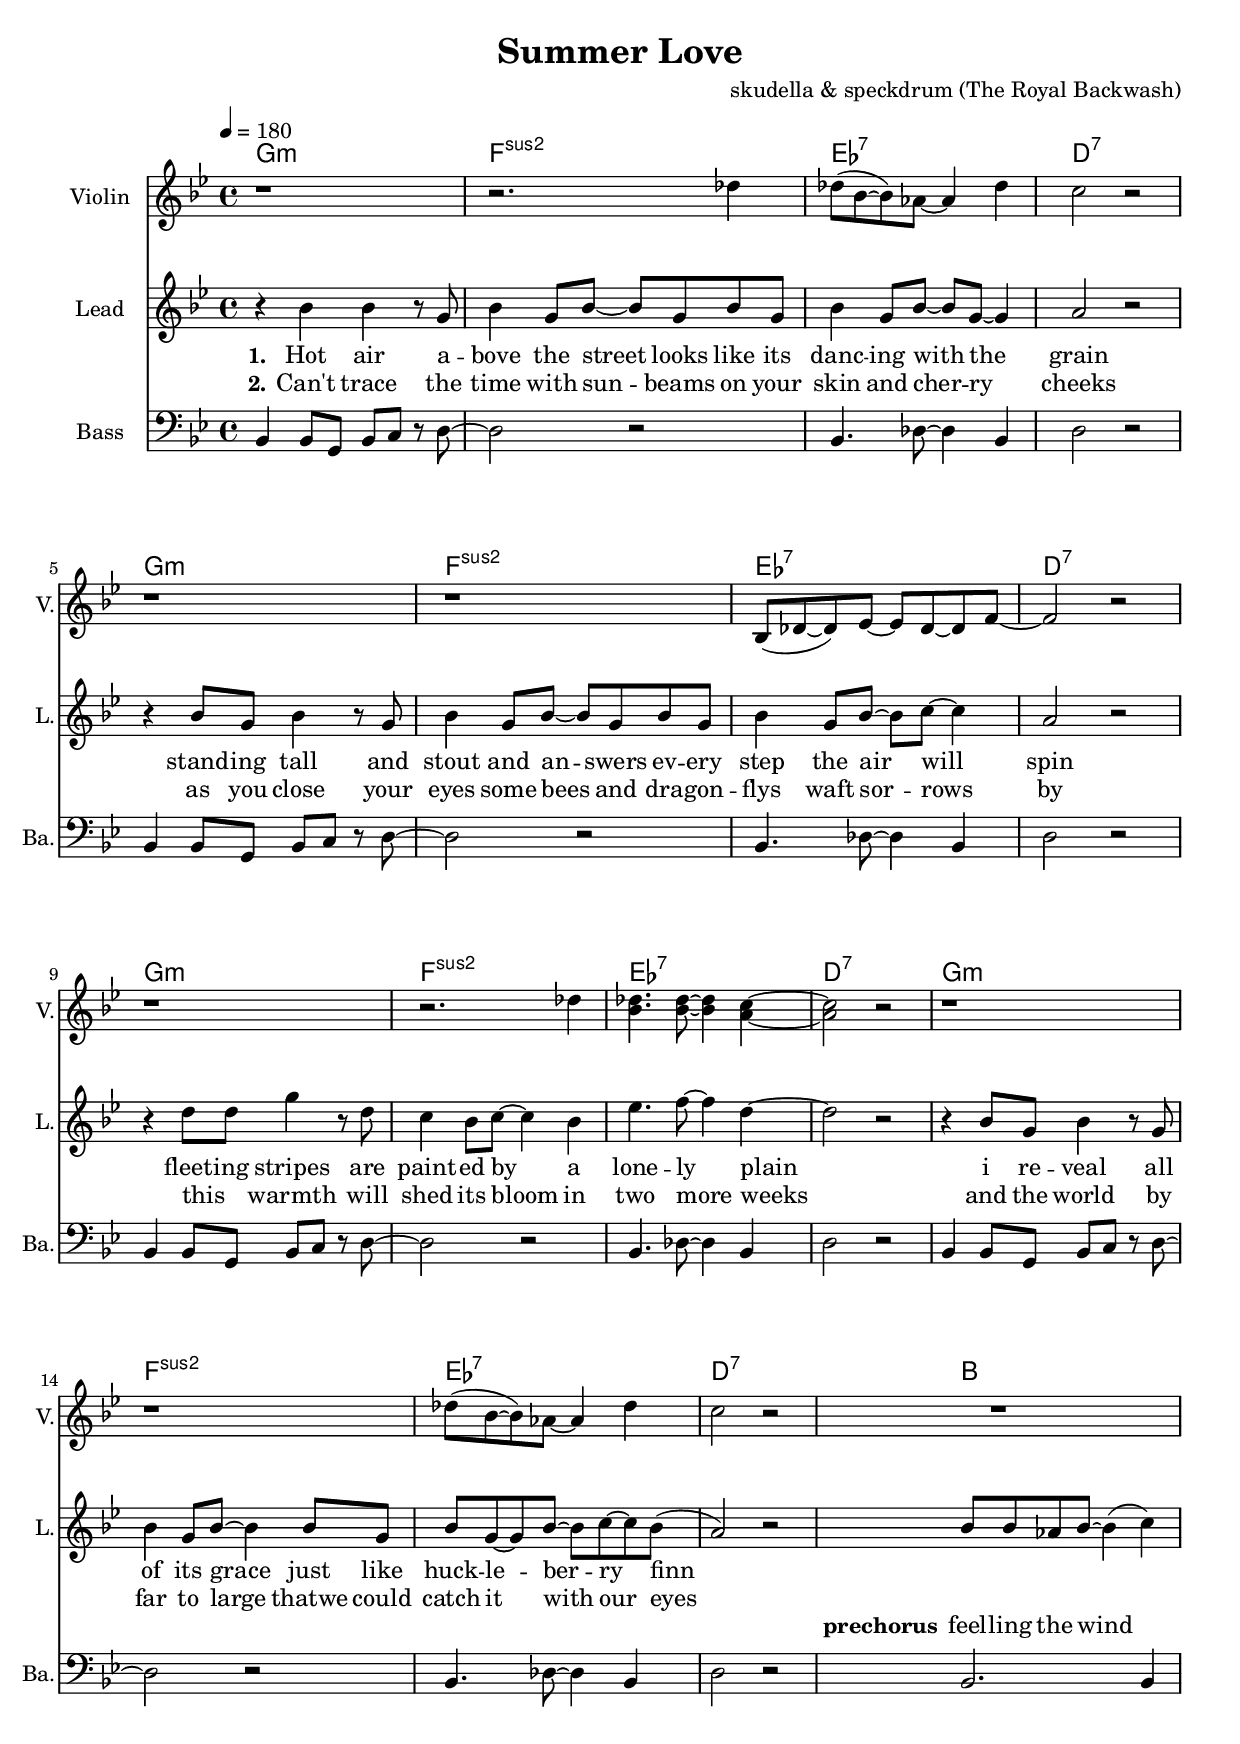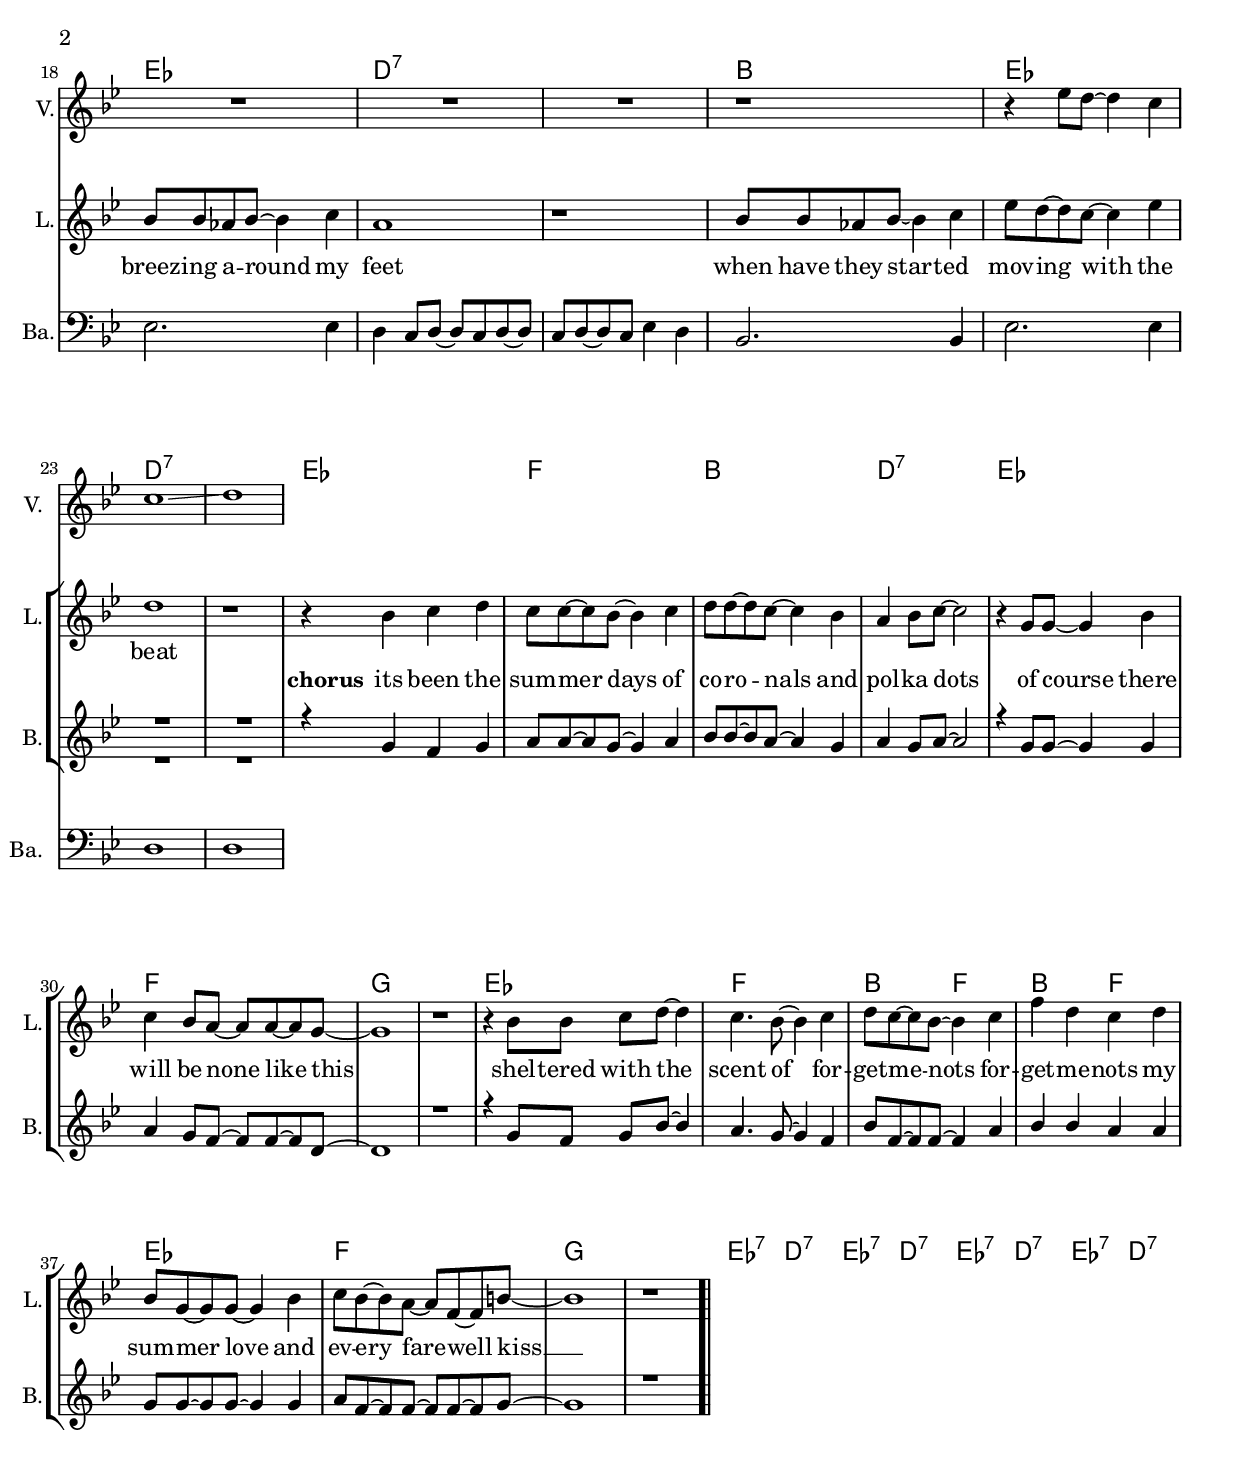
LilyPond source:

\version "2.16.2"

\header {
  title = "Summer Love"
  composer = "skudella & speckdrum (The Royal Backwash)"

}

global = {
  \key e \minor
  \time 4/4
  \tempo 4 = 180
}

harmonies = \chordmode {
  \germanChords
 e1:m d1:sus2 c1:7 b1:7
 e1:m d1:sus2 c1:7 b1:7
 e1:m d1:sus2 c1:7 b1:7
 %e2:m d2:sus2 f2:7 b2:7
 e1:m d1:sus2 c1:7 b1:7
 
 g1 c1 b1:7 b1:7
 g1 c1 b1:7 b1:7
 %g2 a2 fis2:7 fis2:7
 
 c1 d1 g1 b1:7
 %g2 b2:7 c2 d2
 c1 d1 e1 e1
 c1 d1 g2 d2 g2 d2 
 c1 d1 e1 e1
 
 c1:7 b1:7
 c1:7 b1:7 
 c1:7 b1:7 
 c1:7 b1:7 
 
}

violinMusic = \relative c'' {
\key e \minor

r1 r2. bes4 
bes8(g8~g8) f8~f4 bes4 a2 r2
r1 r1 
g,8(bes8~bes8) c8~c8 bes8~bes8 d8~d2 r2
r1 r2. bes'4 
<g bes>4. <g bes>8~<g bes>4 <fis a>4~<fis a>2 r2
r1 r1 
bes8(g8~g8) f8~f4 bes4 a2 r2
R\breve*2
r1 r4 c8 b8~b4 a4 a1\glissando b1


}
leadGuitarMusic = \relative c'' {

}

trumpetoneVerseMusic = \relative c'' {

}

trumpetonePreChorusMusic = \relative c'' {
}

trumpetoneChorusMusic = \relative c'' {
}

trumpetoneBridgeMusic = \relative c'' {
}

trumpettwoVerseMusic = \relative c'' {
}

trumpettwoPreChrousMusic = \relative c'' {

}

trumpettwoChorusMusic = \relative c'' {

}

leadMusicverse = \relative c''{
%e4. e8 g8. e16~e8 e8 g2 fis4 r4
%e4. e8 g8. a16~a8 g8 bes2 r2
%e,4. e8 g8. e16~e8 e8 g2 fis4 r4
%g4. g8 b8. a16~a8 g8 bes2 b4 r4
r4 g4 g4 r8 e8 g4 e8 g8~g8 e8 g8 e8
g4 e8 g8~g8 e8~e4 fis2 r2
r4 g8 e8 g4 r8  e8 g4 e8 g8~g8 e8 g8 e8
g4 e8 g8~g8 a8~a4 fis2 r2
r4 b8 b8 e4 r8 b8 a4 g8 a8~a4 g4
c4. d8~d4 b4~b2 r2
r4 g8 e8 g4 r8  e8 g4 e8 g8~g4 g8 e8
g8 e8~e8 g8~g8 a8~a8 g8(fis2) r2


}

leadMusicprechorus = \relative c'{
g'8 g8 f8 g8~g4( a4) g8 g8 f8 g8~g4 a4 fis1 r1
g8 g8 f8 g8~g4 a4 c8 b8~b8 a8~a4 c4 b1 r1

}

leadMusicchorus = \relative c''{
%g8. a16~a8 b8 a8. g16~g8 a8 b8. a16~a8 g8 fis8. g16~g8 a8 
%e8. fis16~fis8 g8 a8. g16~g8 fis8 e2 r2 
%g8. a16~a8 b8 a8. g16~g8 a8 b16 a16~a16 g16~g8 a8 b16 a16~a16 g16~g8 a8
%g8. e16~e8 g8 fis8. e16~e8 d8 e2 r2
r4 g4 a4 b4 a8 a8~a8 g8~g4 a4
b8 b8~b8 a8~a4 g4 fis4 g8 a8~a2
r4 e8 e8~e4 g4 a4 g8 fis8~fis8 fis8~fis8 e8~
e1 r1
r4 g8 g8 a8 b8~b4 a4. g8~g4 a4
b8 a8~a8 g8~g4 a4 d4 b4 a4 b4
g8 e8~e8 e8~e4 g4 a8 g8~g8 fis8~fis8 d8~d8 gis8~
gis1 r1
\bar ".|"

}

leadMusicBridge = \relative c''{

}

leadWordsOne = \lyricmode { 
\set stanza = "1." 
Hot air a -- bove the street looks like its danc -- ing with the grain
stand -- ing tall and stout and an -- swers ev -- ery step the air will spin
fleet -- ing stripes are paint -- ed by a lone -- ly plain
i re -- veal all of its grace just like huck -- le -- ber -- ry finn
}

leadWordsPreChorus  = \lyricmode {
\set stanza = "prechorus"
feel -- ling the wind breez -- ing a -- round my feet
when have they start -- ed mov -- ing with the beat
}

leadWordsChorus = \lyricmode {
\set stanza = "chorus"
its been the sum -- mer days of co -- ro -- nals and pol -- ka dots
of course there will be none like this
shel -- tered with the scent of for -- get -- me -- nots for -- get -- me -- nots
my sum -- mer love and ev -- ery fare -- well kiss __
}

leadWordsBridge = \lyricmode {
\set stanza = "bridge"

}

leadWordsTwo = \lyricmode { 
\set stanza = "2." 
Can't trace the time with sun -- beams on your skin and cher -- ry cheeks
as you close your eyes some bees and dra -- gon -- flys waft sor -- rows by 
this _ warmth will shed its bloom in  two more weeks
and the world by far to large thatwe could catch it with our eyes
than everyone of us runts could catch with our eyes
and the world is bigger than everyone of us runts could catch with our eyes
}

leadWordsThree = \lyricmode {
\set stanza = "3." 

}

leadWordsFour = \lyricmode {
\set stanza = "4." 

}
backingOneVerseMusic = \relative c' {
R1*24
}

backingOnePrechorusMusic = \relative c' {
R1*4
d8 d8 d8 des8~des4 d4

}

backingOneChorusMusic = \relative c' {
r4 e4 d4 e4 fis8 fis8~fis8 e8~e4 fis4 g8 g8~g8 fis8~fis4 e4 fis4 e8 fis8~fis2
r4 e8 e8~e4 e4 fis4 e8 d8~d8 d8~d8 b8~b1 r1
r4 e8 d8 e8 g8~g4 fis4. e8~e4 d4 g8 d8~d8 d8~d4 fis4 g4 g4 fis4 fis4
e8 e8~e8 e8~e4 e4 fis8 d8~d8 d8~d8 d8~d8 e8~
e1 r1 
%e8. d16~d8 e8 fis8. e16~e8 fis8 g8. fis16~fis8 e8 fis8. e16~e8 fis8 
%e8. e16~e8 e8 fis8. e16~e8 dis8 b2 r2 
%e8. d16~d8 e8 fis8. e16~e8 fis8 e16 e16~e16 e16~e8 e8 d16 d16~d16 d16~d8 d8
%e8. e16~e8 e8 fis8. b,16~b8 b8 b2 r2 
}

backingOneChorusWords = \lyricmode {
 

}

backingTwoVerseMusic = \relative c' {
R1*24
 
}

backingTwoChorusMusic = \relative c' {

}

backingTwoChorusWords = \lyricmode {

}

derbassVerse = \relative c {
  \clef bass
  g4 g8 e8 g8 a8 r8 b8~b2 r2
  g4. bes8~bes4 g4 b2 r2
  g4 g8 e8 g8 a8 r8 b8~b2 r2
  g4. bes8~bes4 g4 b2 r2 
  g4 g8 e8 g8 a8 r8 b8~b2 r2
  g4. bes8~bes4 g4 b2 r2 
  g4 g8 e8 g8 a8 r8 b8~b2 r2
  g4. bes8~bes4 g4 b2 r2
  g2. g4 c2. c4 b4 a8 b8~b8 a8 b8~b8 a8 b8~b8 a8 c4 b4
  g2. g4 c2. c4 b1 b1
  

}

\score {
  <<
    \new ChordNames {
      \set chordChanges = ##t
      \transpose c es { \global \harmonies }
    }

    \new StaffGroup <<
    
      \new Staff = "Violin" {
        \set Staff.instrumentName = #"Violin"
        \set Staff.shortInstrumentName = #"V."
        \set Staff.midiInstrument = #"violin"
         \transpose c es { \violinMusic }
      }
      \new Staff = "Guitar" {
        \set Staff.instrumentName = #"Guitar"
        \set Staff.shortInstrumentName = #"G."
        \set Staff.midiInstrument = #"overdriven guitar"
        \transpose c es { \global \leadGuitarMusic }
      }
        \new Staff = "Trumpets" <<
        \set Staff.instrumentName = #"Trumpets"
	\set Staff.shortInstrumentName = #"T."
        \set Staff.midiInstrument = #"trumpet"
        %\new Voice = "Trumpet1Verse" { \voiceOne << \transpose c es { \global \trumpetoneVerseMusic } >> }
        %\new Voice = "Trumpet1PreChorus" { \voiceOne << \transpose c es { \trumpetonePreChorusMusic } >> }
        %\new Voice = "Trumpet1Chorus" { \voiceOne << \transpose c es { \trumpetoneChorusMusic } >> }
        %\new Voice = "Trumpet1Bridge" { \voiceOne << \transpose c es { \trumpetoneBridgeMusic } >> }
	%\new Voice = "Trumpet2Verse" { \voiceTwo << \transpose c es { \global \trumpettwoVerseMusic } >> }      
	%\new Voice = "Trumpet2PreChorus" { \voiceTwo << \transpose c es {  \trumpettwoPreChrousMusic } >> }      
	%\new Voice = "Trumpet2Chorus" { \voiceTwo << \transpose c es { \trumpettwoChorusMusic } >> }      
        \new Voice = "Trumpet1" { \voiceOne << \transpose c es { \global \trumpetoneVerseMusic \trumpetonePreChorusMusic \trumpetoneChorusMusic \trumpetoneBridgeMusic} >> }
	\new Voice = "Trumpet2" { \voiceTwo << \transpose c es { \global \trumpettwoVerseMusic \trumpettwoPreChrousMusic \trumpettwoChorusMusic} >> }      
      >>
    >>  
    \new StaffGroup <<
      \new Staff = "lead" {
	\set Staff.instrumentName = #"Lead"
	\set Staff.shortInstrumentName = #"L."
        \set Staff.midiInstrument = #"voice oohs"
        \new Voice = "leadverse" { << \transpose c es { \global \leadMusicverse } >> }
        \new Voice = "leadprechorus" { << \transpose c es { \leadMusicprechorus } >> }
        \new Voice = "leadchorus" { << \transpose c es { \leadMusicchorus } >> }
        \new Voice = "leadbridge" { << \transpose c es { \leadMusicBridge } >> }
      }
      \new Lyrics \with { alignBelowContext = #"lead" }
      \lyricsto "leadbridge" \leadWordsBridge
      \new Lyrics \with { alignBelowContext = #"lead" }
      \lyricsto "leadchorus" \leadWordsChorus
      \new Lyrics \with { alignBelowContext = #"lead" }
      \lyricsto "leadprechorus" \leadWordsPreChorus
      \new Lyrics \with { alignBelowContext = #"lead" }
      \lyricsto "leadverse" \leadWordsFour
      \new Lyrics \with { alignBelowContext = #"lead" }
      \lyricsto "leadverse" \leadWordsThree
      \new Lyrics \with { alignBelowContext = #"lead" }
      \lyricsto "leadverse" \leadWordsTwo
      \new Lyrics \with { alignBelowContext = #"lead" }
      \lyricsto "leadverse" \leadWordsOne
      
     
      % we could remove the line about this with the line below, since
      % we want the alto lyrics to be below the alto Voice anyway.
      % \new Lyrics \lyricsto "altos" \altoWords

      \new Staff = "backing" <<
	%  \clef backingTwo
	\set Staff.instrumentName = #"Backing"
	\set Staff.shortInstrumentName = #"B."
        \set Staff.midiInstrument = #"voice oohs"
	\new Voice = "backingOnes" { \voiceOne << \transpose c es { \global \backingOneVerseMusic \backingOneChorusMusic } >> }
	\new Voice = "backingTwoes" { \voiceTwo << \transpose c es { \global \backingTwoVerseMusic \backingTwoChorusMusic } >> }

      >>
      % again, we could replace the line above this with the line below.
      % \new Lyrics \lyricsto "backingTwoes" \backingTwoWords
    >>
    \new StaffGroup <<
      \new Staff = "Staff_bass" {
        \set Staff.instrumentName = #"Bass"
	\set Staff.shortInstrumentName = #"Ba."
        %\set Staff.midiInstrument = #"electric bass (pick)"
        \set Staff.midiInstrument = #"slap bass 2"
        \transpose c es { \global \derbassVerse }
      }  
    >>
  >>
  \midi {}
  \layout {
    \context {
      \Staff \RemoveEmptyStaves
      \override VerticalAxisGroup #'remove-first = ##t
    }
  }
}

#(set-global-staff-size 19)

\paper {
  page-count = #2
  
}
